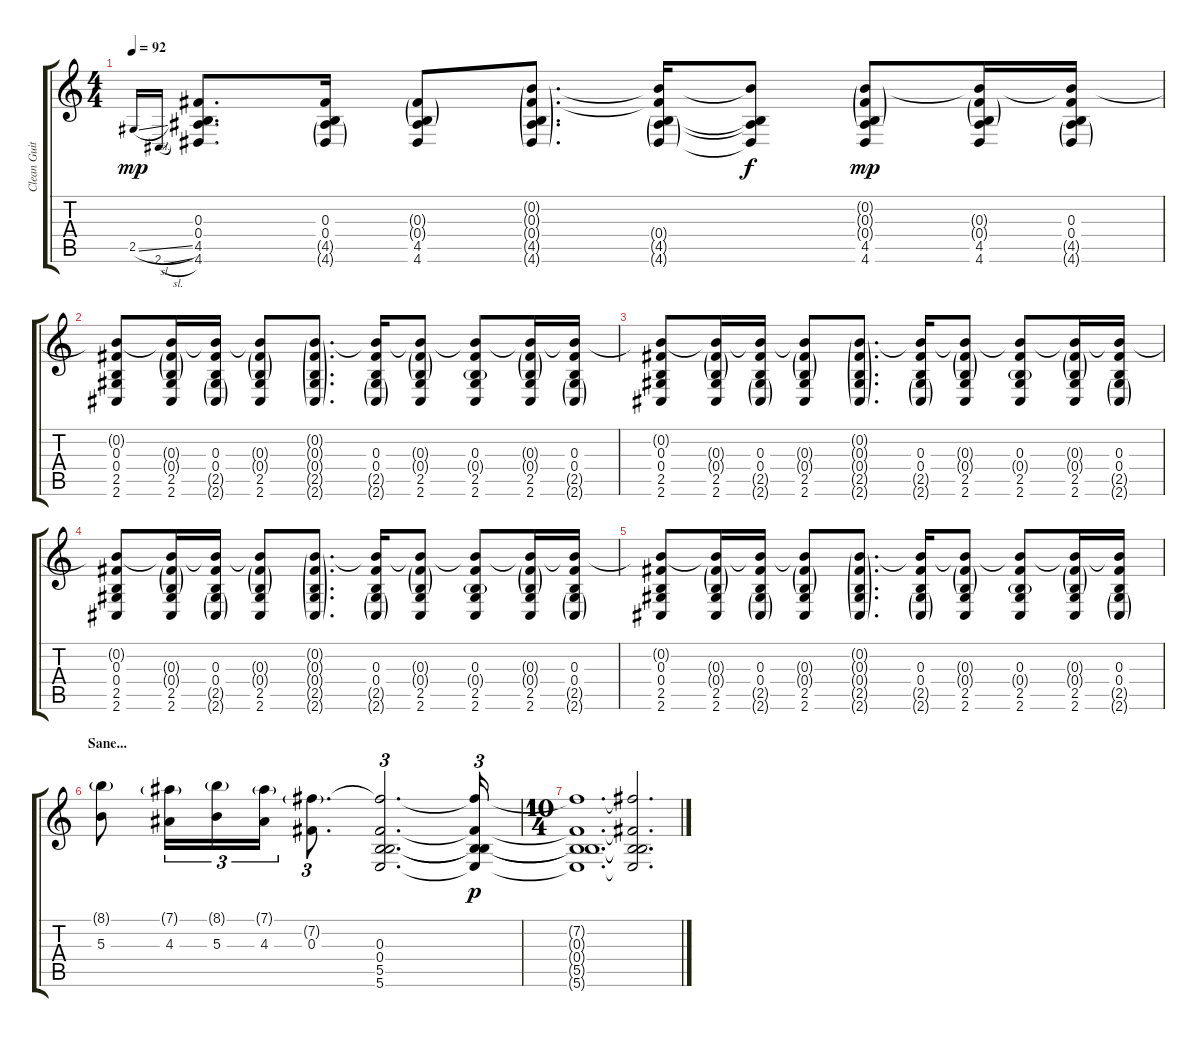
\track ("Clean Guitar" "Clean Guit") {instrument acousticguitarsteel}
\staff {score tabs}
\tuning (Eb4 B3 Gb3 B2 Gb2 B1) {hide}
\ts (4 4)
\tempo 92
\clef g2
\ks c
2.5{sl}.16{gr onbeat dy mp} 2.6{sl}.16{gr onbeat} (0.3 0.4 4.5 4.6).8{d} (0.3 0.4 4.5{g} 4.6{g}).16 (0.3{g} 0.4{g} 4.5 4.6).8 (0.2{g} 0.3{g} 0.4{g} 4.5{g} 4.6{g}).8{d} (0.2{t} 0.3{t} 0.4{g} 4.5{g} 4.6{g}).16 (0.2{t} 0.4{t} 4.5{t} 4.6{t}).8{dy f} (0.2{g} 0.3{g} 0.4{g} 4.5 4.6).8{dy mp} (0.2{t} 0.3{g} 0.4{g} 4.5 4.6).16 (0.2{t} 0.3 0.4 4.5{g} 4.6{g}).16 |
(0.2{t} 0.3 0.4 2.5 2.6).8 (0.2{t} 0.3{g} 0.4{g} 2.5 2.6).16 (0.2{t} 0.3 0.4 2.5{g} 2.6{g}).16 (0.2{t} 0.3{g} 0.4{g} 2.5 2.6).8 (0.2{g} 0.3{g} 0.4{g} 2.5{g} 2.6{g}).8{d} (0.2{t} 0.3 0.4 2.5{g} 2.6{g}).16 (0.2{t} 0.3{g} 0.4{g} 2.5 2.6).8 (0.2{t} 0.3 0.4{g} 2.5 2.6).8 (0.2{t} 0.3{g} 0.4{g} 2.5 2.6).16 (0.2{t} 0.3 0.4 2.5{g} 2.6{g}).16 |
(0.2{t} 0.3 0.4 2.5 2.6).8 (0.2{t} 0.3{g} 0.4{g} 2.5 2.6).16 (0.2{t} 0.3 0.4 2.5{g} 2.6{g}).16 (0.2{t} 0.3{g} 0.4{g} 2.5 2.6).8 (0.2{g} 0.3{g} 0.4{g} 2.5{g} 2.6{g}).8{d} (0.2{t} 0.3 0.4 2.5{g} 2.6{g}).16 (0.2{t} 0.3{g} 0.4{g} 2.5 2.6).8 (0.2{t} 0.3 0.4{g} 2.5 2.6).8 (0.2{t} 0.3{g} 0.4{g} 2.5 2.6).16 (0.2{t} 0.3 0.4 2.5{g} 2.6{g}).16 |
(0.2{t} 0.3 0.4 2.5 2.6).8 (0.2{t} 0.3{g} 0.4{g} 2.5 2.6).16 (0.2{t} 0.3 0.4 2.5{g} 2.6{g}).16 (0.2{t} 0.3{g} 0.4{g} 2.5 2.6).8 (0.2{g} 0.3{g} 0.4{g} 2.5{g} 2.6{g}).8{d} (0.2{t} 0.3 0.4 2.5{g} 2.6{g}).16 (0.2{t} 0.3{g} 0.4{g} 2.5 2.6).8 (0.2{t} 0.3 0.4{g} 2.5 2.6).8 (0.2{t} 0.3{g} 0.4{g} 2.5 2.6).16 (0.2{t} 0.3 0.4 2.5{g} 2.6{g}).16 |
(0.2{t} 0.3 0.4 2.5 2.6).8 (0.2{t} 0.3{g} 0.4{g} 2.5 2.6).16 (0.2{t} 0.3 0.4 2.5{g} 2.6{g}).16 (0.2{t} 0.3{g} 0.4{g} 2.5 2.6).8 (0.2{g} 0.3{g} 0.4{g} 2.5{g} 2.6{g}).8{d} (0.2{t} 0.3 0.4 2.5{g} 2.6{g}).16 (0.2{t} 0.3{g} 0.4{g} 2.5 2.6).8 (0.2{t} 0.3 0.4{g} 2.5 2.6).8 (0.2{t} 0.3{g} 0.4{g} 2.5 2.6).16 (0.2{t} 0.3 0.4 2.5{g} 2.6{g}).16 |
\section ("" "Sane...")
(8.1{g} 5.3).8 (7.1{g} 4.3).16{tu (3 2)} (8.1{g} 5.3).16{tu (3 2)} (7.1{g} 4.3).16{tu (3 2)} (7.2{g} 0.3).8{d tu (3 2)} (7.2{t} 0.3 0.4 5.5 5.6).2{d tu (3 2)} (7.2{t} 0.3{t} 0.4{t} 5.5{t} 5.6{t}).16{tu (3 2) dy p} |
\ts (10 4)
(7.2{t} 0.3{t} 0.4{t} 5.5{t} 5.6{t}).1{d} (7.2{t} 0.3{t} 0.4{t} 5.5{t} 5.6{t}).2{d}
